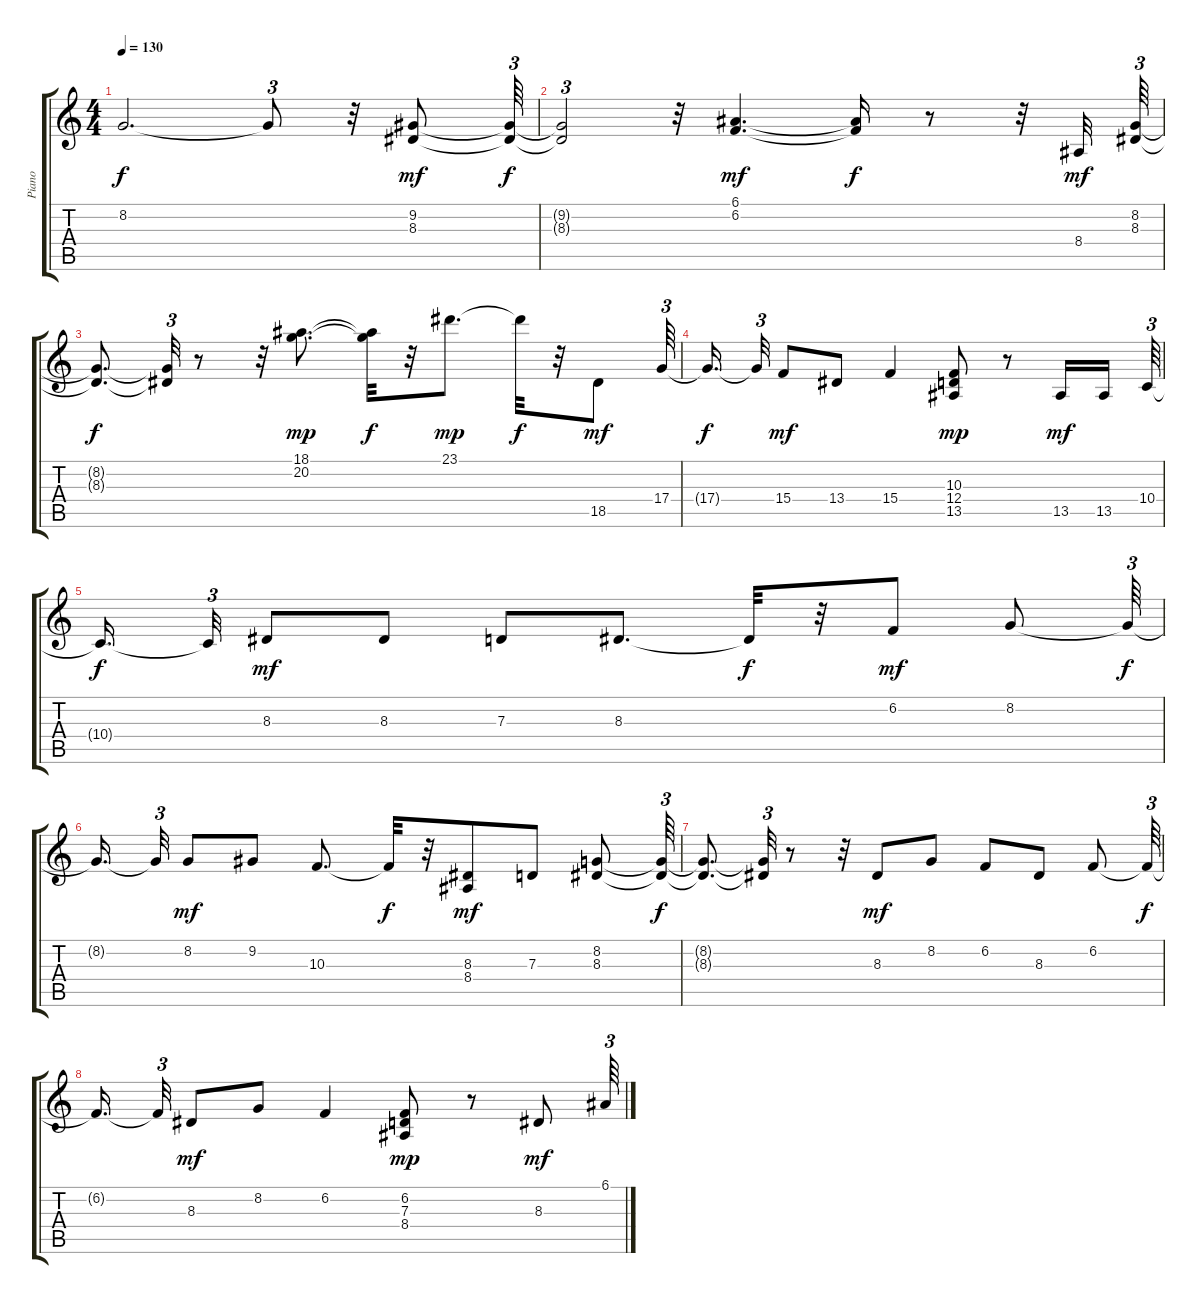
\track ("Piano" "Piano") {instrument acousticgrandpiano}
\staff {score tabs}
\tuning (E4 B3 G3 D3 A2 E2) {hide}
\ts (4 4)
\tempo 130
\clef g2
\ks c
8.2{t}.2{d dy f} 8.2{t}.8{tu (3 2)} r.32 (9.2 8.3).8{dy mf} (9.2{t} 8.3{t}).64{tu (3 2) dy f} |
(9.2{t} 8.3{t}).2{tu (3 2)} r.32 (6.1 6.2).4{d dy mf} (6.1{t} 6.2{t}).16{dy f} r.8 r.32 8.4.32{dy mf} (8.2 8.3).64{tu (3 2)} |
(8.2{t} 8.3{t}).8{d dy f} (8.2{t} 8.3{t}).32{tu (3 2)} r.8 r.32 (18.1 20.2).8{d dy mp} (18.1{t} 20.2{t}).32{dy f} r.32 23.1.8{d dy mp} 23.1{t}.32{dy f} r.32 18.5.8{dy mf} 17.4.64{tu (3 2)} |
17.4{t}.16{d dy f beam splitsecondary} 17.4{t}.32{tu (3 2)} 15.4.8{dy mf} 13.4.8 15.4.4 (10.3 12.4 13.5).8{dy mp} r.8 13.5.16{dy mf} 13.5.16{beam splitsecondary} 10.4.64{tu (3 2)} |
10.4{t}.16{d dy f beam splitsecondary} 10.4{t}.32{tu (3 2)} 8.3.8{dy mf} 8.3.8 7.3.8 8.3.8{d} 8.3{t}.32{dy f} r.32 6.2.8{dy mf} 8.2.8 8.2{t}.64{tu (3 2) dy f} |
8.2{t}.16{d beam splitsecondary} 8.2{t}.32{tu (3 2)} 8.2.8{dy mf} 9.2.8 10.3.8{d} 10.3{t}.32{dy f} r.32 (8.3 8.4).8{dy mf} 7.3.8 (8.2 8.3).8 (8.2{t} 8.3{t}).64{tu (3 2) dy f} |
(8.2{t} 8.3{t}).8{d} (8.2{t} 8.3{t}).32{tu (3 2)} r.8 r.32 8.3.8{dy mf} 8.2.8 6.2.8 8.3.8 6.2.8 6.2{t}.64{tu (3 2) dy f} |
6.2{t}.16{d beam splitsecondary} 6.2{t}.32{tu (3 2)} 8.3.8{dy mf} 8.2.8 6.2.4 (6.2 7.3 8.4).8{dy mp} r.8 8.3.8{dy mf} 6.1.64{tu (3 2)}
